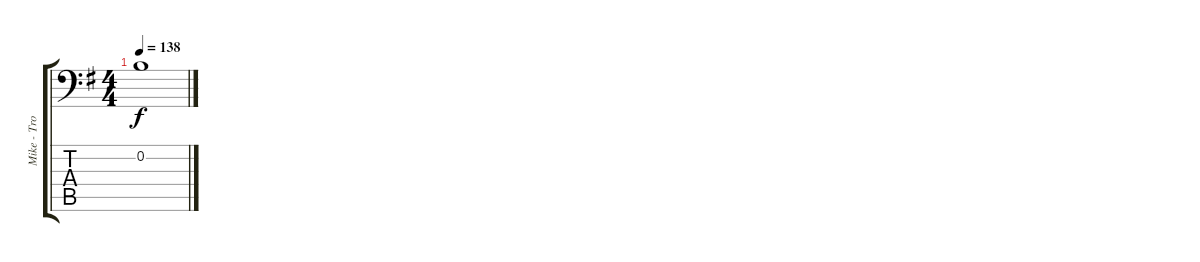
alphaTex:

\track ("Mike - Trombone" "Mike - Tro") {instrument trombone}
\staff {score tabs}
\tuning (E4 B3 G3 D3 A2 A1) {hide}
\ts (4 4)
\tempo 138
\clef f4
\ks g
0.2{t}.1{dy f}
